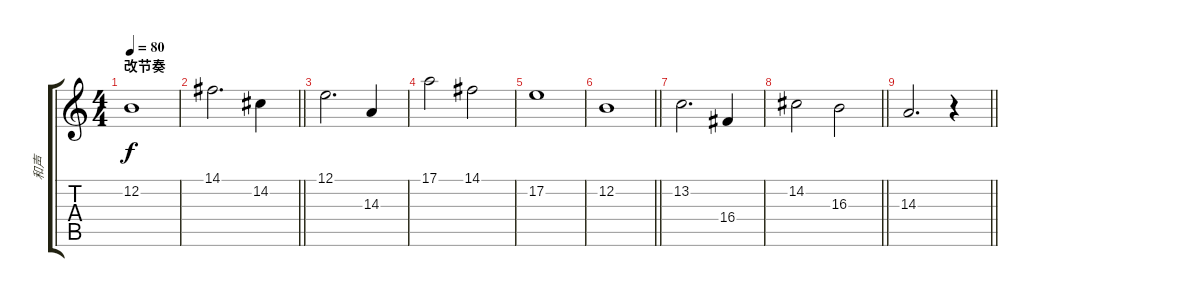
\track ("和声" "和声") {instrument stringensemble2}
\staff {score tabs}
\tuning (E4 B3 G3 D3 A2 E2) {hide}
\ts (4 4)
\section ("" "改节奏")
\tempo 80
\clef g2
\ks c
12.2.1{dy f} |
\barLineRight lightlight
14.1.2{d} 14.2.4 |
12.1.2{d} 14.3.4 |
17.1.2 14.1.2 |
17.2.1 |
\barLineRight lightlight
12.2.1 |
13.2.2{d} 16.4.4 |
\barLineRight lightlight
14.2.2 16.3.2 |
\barLineRight lightlight
14.3.2{d} r.4
